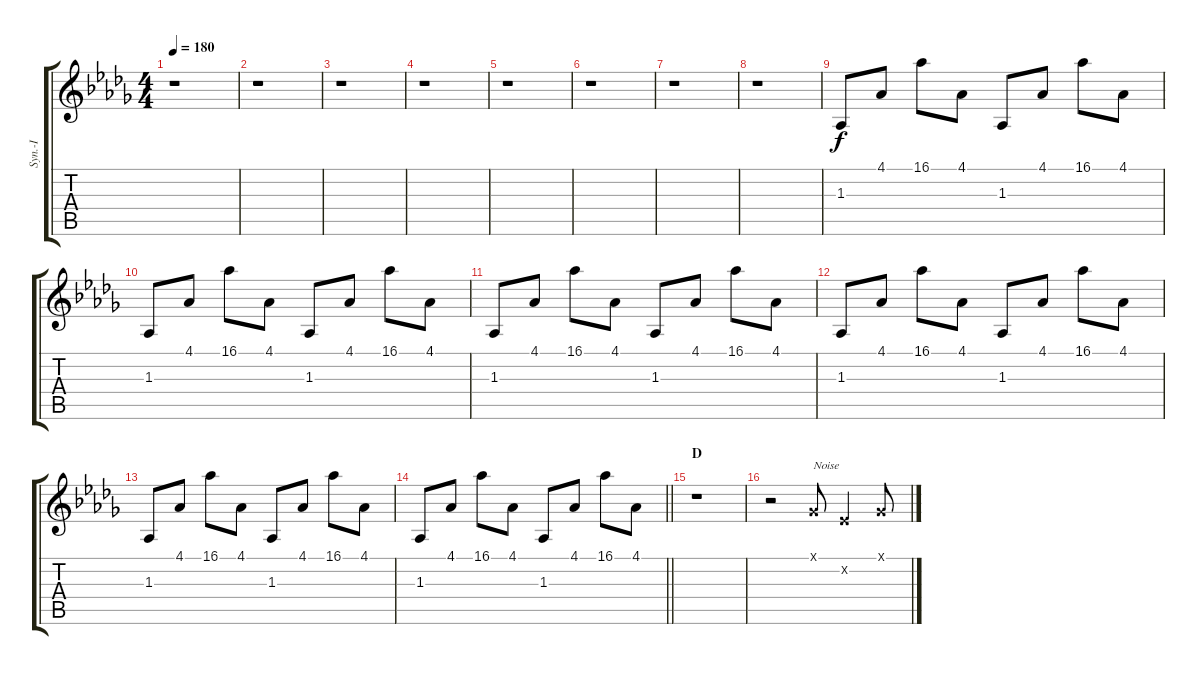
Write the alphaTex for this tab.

\track ("Syn.-I" "Syn.-I") {instrument lead2sawtooth}
\staff {score tabs}
\tuning (E4 B3 G3 D3 A2 E2) {hide}
\ts (4 4)
\tempo 180
\clef g2
\ks db
r.1{dy f} |
r.1 |
r.1 |
r.1 |
r.1 |
r.1 |
r.1 |
r.1 |
1.3.8 4.1.8 16.1.8 4.1.8 1.3.8 4.1.8 16.1.8 4.1.8 |
1.3.8 4.1.8 16.1.8 4.1.8 1.3.8 4.1.8 16.1.8 4.1.8 |
1.3.8 4.1.8 16.1.8 4.1.8 1.3.8 4.1.8 16.1.8 4.1.8 |
1.3.8 4.1.8 16.1.8 4.1.8 1.3.8 4.1.8 16.1.8 4.1.8 |
1.3.8 4.1.8 16.1.8 4.1.8 1.3.8 4.1.8 16.1.8 4.1.8 |
\barLineRight lightlight
1.3.8 4.1.8 16.1.8 4.1.8 1.3.8 4.1.8 16.1.8 4.1.8 |
\section ("" "D")
r.1 |
r.2 2.1{x}.8{txt "Noise"} 4.2{x}.4 2.1{x}.8
